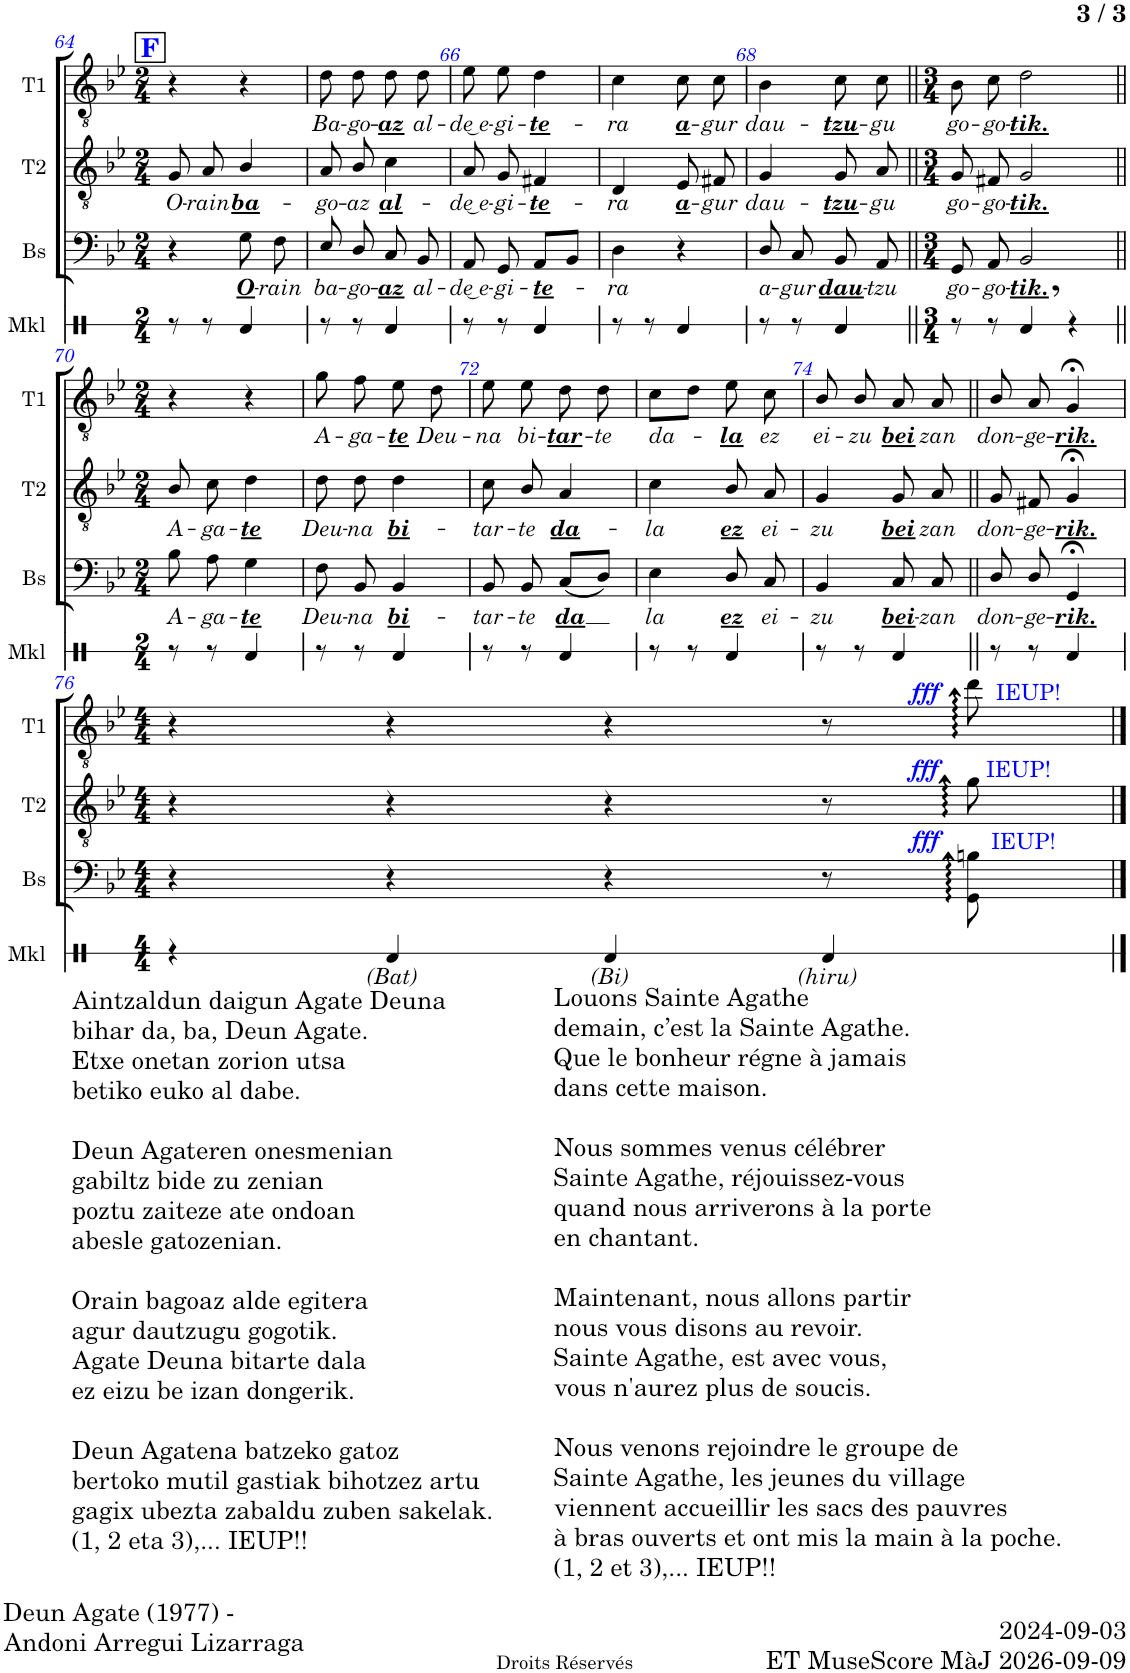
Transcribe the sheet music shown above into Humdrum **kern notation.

**kern	**text	**dynam	**kern	**text	**dynam	**kern	**text	**dynam
*part3	*part3	*part3	*part2	*part2	*part2	*part1	*part1	*part1
*staff3	*staff3	*staff3	*staff2	*staff2	*staff2	*staff1	*staff1	*staff1
*I"Basse	*	*	*I"Ténor 2	*	*	*I"Ténor 1	*	*
*I'Bs	*	*	*I'T2	*	*	*I'T1	*	*
!!LO:PB:g=z
*clefF4	*	*	*clefGv2	*	*	*clefGv2	*	*
*k[b-e-]	*	*	*k[b-e-]	*	*	*k[b-e-]	*	*
*M2/4	*	*	*M2/4	*	*	*M2/4	*	*
=64	=64	=64	=64	=64	=64	=64	=64	=64
!	!	!	!	!LO:LY:b	!	!	!	!
4r	.	.	8G/L	O-	.	4r	.	.
!	!	!	!	!LO:LY:b	!	!	!	!
.	.	.	8A/J	-rain	.	.	.	.
!	!LO:LY:b	!	!	!LO:LY:b	!	!	!	!
8G\	O-	.	4B-/	ba-	.	4r	.	.
!	!LO:LY:b	!	!	!	!	!	!	!
8F\	-rain	.	.	.	.	.	.	.
=65	=65	=65	=65	=65	=65	=65	=65	=65
!	!LO:LY:b	!	!	!LO:LY:b	!	!	!LO:LY:b	!
8E-/	ba-	.	8A/L	-go-	.	8d\	Ba-	.
!	!LO:LY:b	!	!	!LO:LY:b	!	!	!LO:LY:b	!
8D/	-go-	.	8B-/J	-az	.	8d\	-go-	.
!	!LO:LY:b	!	!	!LO:LY:b	!	!	!LO:LY:b	!
8C/	-az	.	4c\	al-	.	8d\	-az	.
!	!LO:LY:b	!	!	!	!	!	!LO:LY:b	!
8BB-/	al-	.	.	.	.	8d\	al-	.
=66	=66	=66	=66	=66	=66	=66	=66	=66
!	!LO:LY:b	!	!	!LO:LY:b	!	!	!LO:LY:b	!
8AA/	-de͜ e-	.	8A/L	-de͜ e-	.	8e-\	-de͜ e-	.
!	!LO:LY:b	!	!	!LO:LY:b	!	!	!LO:LY:b	!
8GG/	-gi-	.	8G/J	-gi-	.	8e-\	-gi-	.
!	!LO:LY:b	!	!	!LO:LY:b	!	!	!LO:LY:b	!
8AA/L	-te-	.	4F#X/	-te-	.	4d\	-te-	.
8BB-/J	.	.	.	.	.	.	.	.
=67	=67	=67	=67	=67	=67	=67	=67	=67
!	!LO:LY:b	!	!	!LO:LY:b	!	!	!LO:LY:b	!
4D\	-ra	.	4D/	-ra	.	4c\	-ra	.
!	!	!	!	!LO:LY:b	!	!	!LO:LY:b	!
4r	.	.	8E-/L	a-	.	8c\	a-	.
!	!	!	!	!LO:LY:b	!	!	!LO:LY:b	!
.	.	.	8F#X/J	-gur	.	8c\	-gur	.
=68	=68	=68	=68	=68	=68	=68	=68	=68
!	!LO:LY:b	!	!	!LO:LY:b	!	!	!LO:LY:b	!
8D/	a-	.	4G/	dau-	.	4B-\	dau-	.
!	!LO:LY:b	!	!	!	!	!	!	!
8C/	-gur	.	.	.	.	.	.	.
!	!LO:LY:b	!	!	!LO:LY:b	!	!	!LO:LY:b	!
8BB-/	dau-	.	8G/L	-tzu-	.	8c\	-tzu-	.
!	!LO:LY:b	!	!	!LO:LY:b	!	!	!LO:LY:b	!
8AA/	-tzu	.	8A/J	-gu	.	8c\	-gu	.
=69||	=69||	=69||	=69||	=69||	=69||	=69||	=69||	=69||
*M3/4	*	*	*M3/4	*	*	*M3/4	*	*
!	!LO:LY:b	!	!	!LO:LY:b	!	!	!LO:LY:b	!
8GG/	go-	.	8G/L	go-	.	8B-\	go-	.
!	!LO:LY:b	!	!	!LO:LY:b	!	!	!LO:LY:b	!
8AA/	-go-	.	8F#X/J	-go-	.	8c\	-go-	.
!	!LO:LY:b	!	!	!LO:LY:b	!	!	!LO:LY:b	!
2BB-/	-tik.	.	2G/	-tik.	.	2d\	-tik.	.
!!LO:LB:g=z
=70||	=70||	=70||	=70||	=70||	=70||	=70||	=70||	=70||
*M2/4	*	*	*M2/4	*	*	*M2/4	*	*
!	!LO:LY:b	!	!	!LO:LY:b	!	!	!	!
8B-\	A-	.	8B-\L	A-	.	4r	.	.
!	!LO:LY:b	!	!	!LO:LY:b	!	!	!	!
8A\	-ga-	.	8c\J	-ga-	.	.	.	.
!	!LO:LY:b	!	!	!LO:LY:b	!	!	!	!
4G\	-te	.	4d\	-te	.	4r	.	.
=71	=71	=71	=71	=71	=71	=71	=71	=71
!	!LO:LY:b	!	!	!LO:LY:b	!	!	!LO:LY:b	!
8F\	Deu-	.	8d\L	Deu-	.	8g\	A-	.
!	!LO:LY:b	!	!	!LO:LY:b	!	!	!LO:LY:b	!
8BB-/	-na	.	8d\J	-na	.	8f\	-ga-	.
!	!LO:LY:b	!	!	!LO:LY:b	!	!	!LO:LY:b	!
4BB-/	bi-	.	4d\	bi-	.	8e-\	-te	.
!	!	!	!	!	!	!	!LO:LY:b	!
.	.	.	.	.	.	8d\	Deu-	.
=72	=72	=72	=72	=72	=72	=72	=72	=72
!	!LO:LY:b	!	!	!LO:LY:b	!	!	!LO:LY:b	!
8BB-/	-tar-	.	8c\L	-tar-	.	8e-\	-na	.
!	!LO:LY:b	!	!	!LO:LY:b	!	!	!LO:LY:b	!
8BB-/	-te	.	8B-\J	-te	.	8e-\	bi-	.
!	!LO:LY:b	!	!	!LO:LY:b	!	!	!LO:LY:b	!
(8C/L	-da	.	4A/	da-	.	8d\	-tar-	.
!	!	!	!	!	!	!	!LO:LY:b	!
8D/J)	.	.	.	.	.	8d\	-te	.
=73	=73	=73	=73	=73	=73	=73	=73	=73
!	!LO:LY:b	!	!	!LO:LY:b	!	!	!LO:LY:b	!
4E-\	la	.	4c\	-la	.	8c\L	da-	.
.	.	.	.	.	.	8d\J	.	.
!	!LO:LY:b	!	!	!LO:LY:b	!	!	!LO:LY:b	!
8D/	ez	.	8B-/L	ez	.	8e-\	-la	.
!	!LO:LY:b	!	!	!LO:LY:b	!	!	!LO:LY:b	!
8C/	ei-	.	8A/J	ei-	.	8c\	ez	.
=74	=74	=74	=74	=74	=74	=74	=74	=74
!	!LO:LY:b	!	!	!LO:LY:b	!	!	!LO:LY:b	!
4BB-/	-zu	.	4G/	-zu	.	8B-/	ei-	.
!	!	!	!	!	!	!	!LO:LY:b	!
.	.	.	.	.	.	8B-/	-zu	.
!	!LO:LY:b	!	!	!LO:LY:b	!	!	!LO:LY:b	!
8C/	bei-	.	8G/L	bei	.	8A/	bei	.
!	!LO:LY:b	!	!	!LO:LY:b	!	!	!LO:LY:b	!
8C/	-zan	.	8A/J	zan	.	8A/	zan	.
=75||	=75||	=75||	=75||	=75||	=75||	=75||	=75||	=75||
!	!LO:LY:b	!	!	!LO:LY:b	!	!	!LO:LY:b	!
8D/	don-	.	8G/L	don-	.	8B-/	don-	.
!	!LO:LY:b	!	!	!LO:LY:b	!	!	!LO:LY:b	!
8D/	-ge-	.	8F#X/J	-ge-	.	8A/	-ge-	.
!	!LO:LY:b	!	!	!LO:LY:b	!	!	!LO:LY:b	!
4GG;</	-rik.	.	4G;</	-rik.	.	4G;</	-rik.	.
!!LO:LB:g=z
=76	=76	=76	=76	=76	=76	=76	=76	=76
*M4/4	*	*	*M4/4	*	*	*M4/4	*	*
4r	.	.	4r	.	.	4r	.	.
4r	.	.	4r	.	.	4r	.	.
4r	.	.	4r	.	.	4r	.	.
8r	.	.	8r	.	.	8r	.	.
!	!	!	!	!	!	!LO:TX:a:color=#0000FF:t=IEUP!	!	!
!	!	!	!LO:TX:a:color=#0000FF:t=IEUP!	!	!	!	!	!
!LO:TX:a:color=#0000FF:t=IEUP!	!	!	!	!	!	!	!	!
!	!	!LO:DY:a	!	!	!LO:DY:a	!	!	!LO:DY:a
8GG\ 8Bn\	.	fff	8g\	.	fff	8dd\	.	fff
==	==	==	==	==	==	==	==	==
*-	*-	*-	*-	*-	*-	*-	*-	*-
